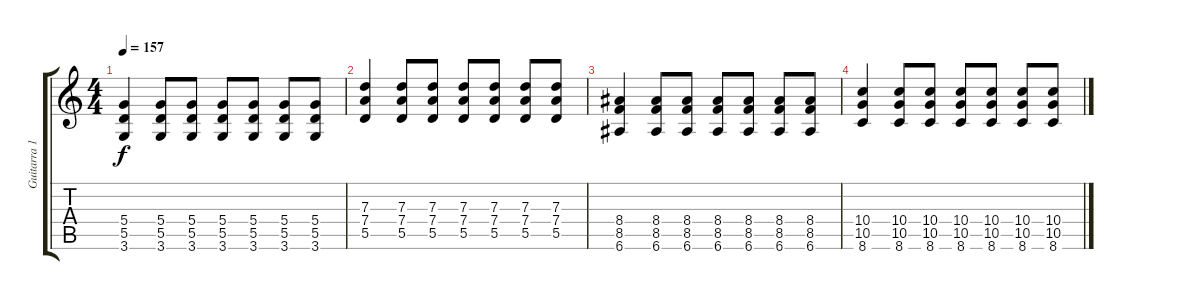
\track ("Guitarra 1 - Mathias" "Guitarra 1") {instrument overdrivenguitar}
\staff {score tabs}
\tuning (E4 B3 G3 D3 A2 E2) {hide}
\ts (4 4)
\tempo 157
\clef g2
\ks c
(5.4 5.5 3.6).4{dy f} (5.4 5.5 3.6).8 (5.4 5.5 3.6).8 (5.4 5.5 3.6).8 (5.4 5.5 3.6).8 (5.4 5.5 3.6).8 (5.4 5.5 3.6).8 |
(7.3 7.4 5.5).4 (7.3 7.4 5.5).8 (7.3 7.4 5.5).8 (7.3 7.4 5.5).8 (7.3 7.4 5.5).8 (7.3 7.4 5.5).8 (7.3 7.4 5.5).8 |
(8.4 8.5 6.6).4 (8.4 8.5 6.6).8 (8.4 8.5 6.6).8 (8.4 8.5 6.6).8 (8.4 8.5 6.6).8 (8.4 8.5 6.6).8 (8.4 8.5 6.6).8 |
(10.4 10.5 8.6).4 (10.4 10.5 8.6).8 (10.4 10.5 8.6).8 (10.4 10.5 8.6).8 (10.4 10.5 8.6).8 (10.4 10.5 8.6).8 (10.4 10.5 8.6).8
